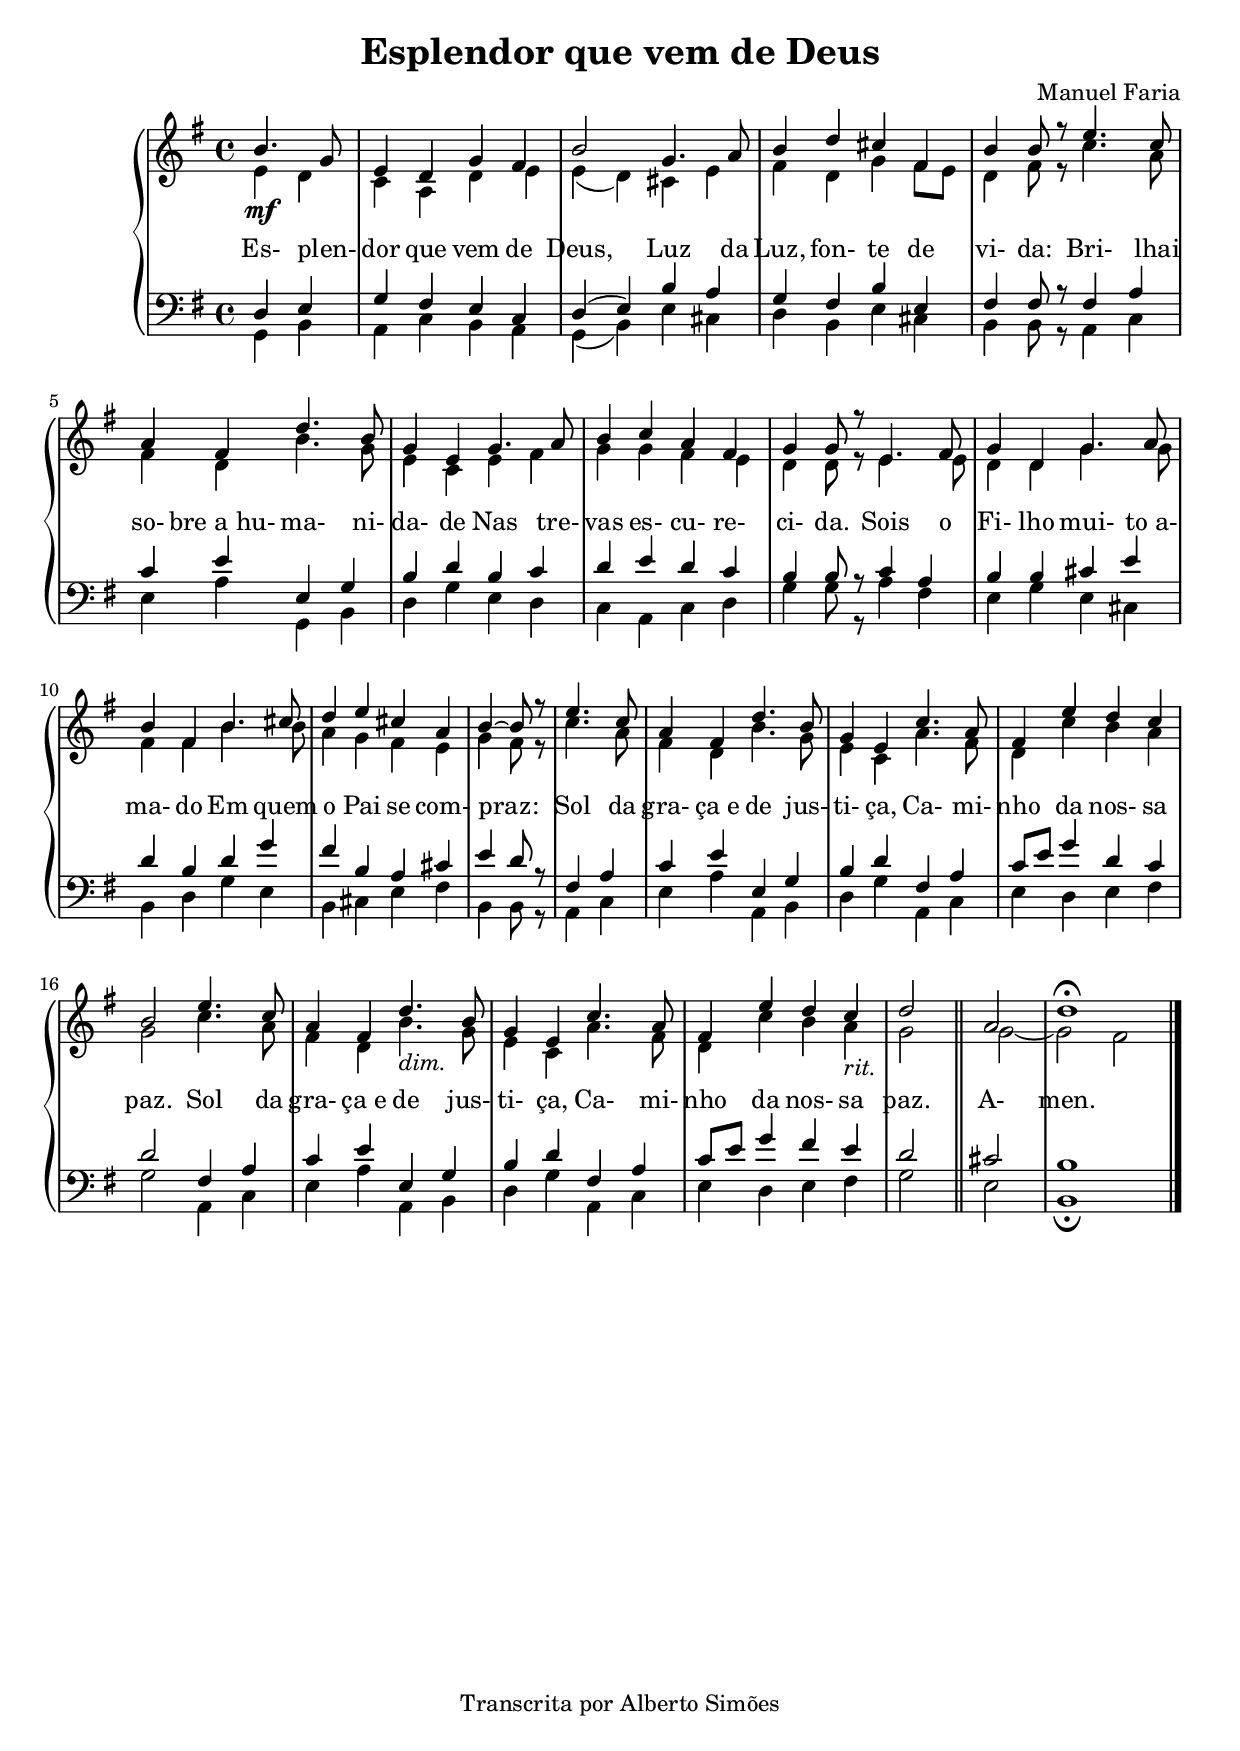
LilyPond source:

\version "2.14.0"

\header {
  title = "Esplendor que vem de Deus"
  composer = "Manuel Faria"
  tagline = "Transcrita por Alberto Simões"

  ocasioes = "advento"
  seccao   = "advento"
}

letra = \lyricmode {
  Es- plen- dor que vem de Deus,
  Luz da Luz, fon- te de vi- da:
  Bri- lhai so- bre_a_hu- ma- ni- da- de 
  Nas tre- vas es- cu- re- ci- da.
  Sois o Fi- lho mui- to_a- ma- do
  Em quem o Pai se com- praz:
  Sol da gra- ça_e de jus- ti- ça,
  Ca- mi- nho da nos- sa paz.
  Sol da gra- ça_e de jus- ti- ça,
  Ca- mi- nho da nos- sa paz.
  A- men.
}

global = {
  \key g \major
  \time 4/4
}

upperA = \relative c'' {
  \voiceOne
  \partial 2 b4. g8
  e4 d g fis
  b2 g4. a8
  b4 d cis fis,

  b4 b8 r e4. c8
  a4 fis d'4. b8
  g4 e g4. a8
  b4 c a fis

  g4 g8 r e4. fis8
  g4 d g4. a8
  b4 fis b4. cis8
  d4 e cis a

  b4~ b8 r \bar "|" e4. c8
  a4 fis d'4. b8
  g4 e c'4. a8
  fis4 e' d c

  b2 e4. c8
  a4 fis d'4. b8
  g4 e c'4. a8
  fis4 e'4 d c d2 \bar "||"

  a2 d1\fermata \bar "|."
}

upperB = \relative c' {
  \partial 2 e4\mf d
  c a d e
  e( d) cis e
  fis d g fis8[ e]

  d4 fis8 r c'4. a8
  fis4 d b'4. g8
  e4 c e fis
  g g fis e

  d4 d8 r e4. e8
  d4 d g4. g8
  fis4 fis b4. b8
  a4 g fis e

  g4 fis8 r c'4. a8
  fis4 d b'4. g8
  e4 c a'4. fis8
  d4 c' b a

  g2 c4. a8
  fis4 d b'4._\markup{\italic{dim.}} g8
  e4 c a'4. fis8
  d4 c' b a_\markup{\italic{rit.}} 
  g2

  g2 ~ g2 fis
}

upper =  {
  \global
  << \new Voice = "melody" \upperA \\ \upperB >>
}

lowerA = \relative c {
  \partial 2 d4 e
  g fis e c
  d( e) b' a 
  g fis b e,

  fis4 fis8 r fis4 a
  c e e, g
  b d b c
  d e d c

  b4 b8 r c4 a
  b b cis e
  d b d g
  fis b, a cis

  e4 d8 r fis,4 a
  c e e, g
  b d fis, a 
  c8[ e] g4 d c

  d2 fis,4 a
  c4 e e, g
  b d fis, a 
  c8[ e] g4 fis e
  d2

  cis2 b1
}

lowerB = \relative c {
  \partial 2 g4 b
  a c b a
  g( b) e cis
  d b e cis

  b4 b8 r a4 c
  e a g, b
  d g e d 
  c a c d

  g4 g8 r a4 fis
  e g e cis
  b d g e
  b cis e fis

  b,4 b8 r a4 c
  e a a, b 
  d g a, c
  e d e fis

  g2 a,4 c
  e a a, b
  d g a, c
  e d e fis
  g2

  e2 b1_\fermata
}

lower =  {
  \global\clef bass
  << \lowerA \\ \lowerB >>
}


\score {
  <<
    \new PianoStaff <<
      \new Staff = "upper" \upper
      \new Staff = "lower" \lower
    >>
    \new Lyrics \with { alignAboveContext = "lower" }
    {
      \lyricsto "melody"
      \letra
    }
  >>
  \layout {
    \context { \Staff \RemoveEmptyStaves }
  }
  \midi { 
    \context {
      \Score
      tempoWholesPerMinute = #(ly:make-moment 72 4)
    }
  }
}
